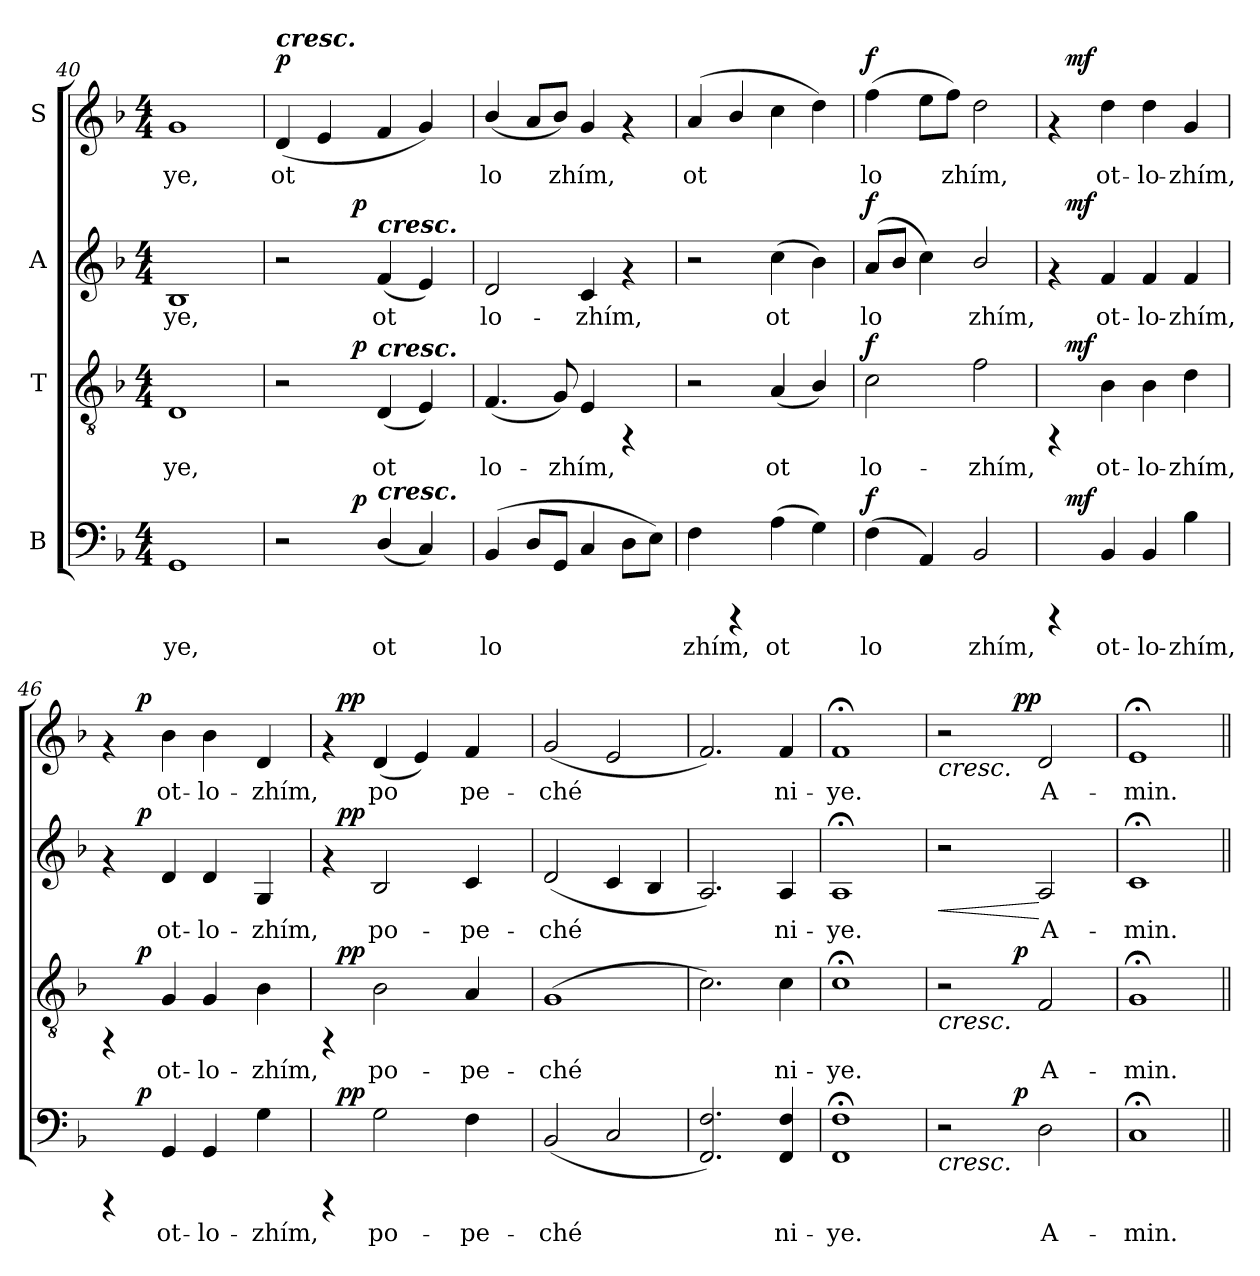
**kern	**text	**dynam	**kern	**text	**dynam	**kern	**text	**dynam	**kern	**text	**dynam
*part4	*part4	*part4	*part3	*part3	*part3	*part2	*part2	*part2	*part1	*part1	*part1
*staff4	*staff4	*staff4	*staff3	*staff3	*staff3	*staff2	*staff2	*staff2	*staff1	*staff1	*staff1
*I"B	*	*	*I"T	*	*	*I"A	*	*	*I"S	*	*
*clefF4	*	*	*clefGv2	*	*	*clefG2	*	*	*clefG2	*	*
*k[b-]	*	*	*k[b-]	*	*	*k[b-]	*	*	*k[b-]	*	*
*F:	*	*	*F:	*	*	*F:	*	*	*F:	*	*
*M4/4	*	*	*M4/4	*	*	*M4/4	*	*	*M4/4	*	*
=40	=40	=40	=40	=40	=40	=40	=40	=40	=40	=40	=40
!	!LO:LY:b:rj	!	!	!LO:LY:b:rj	!	!	!LO:LY:b:rj	!	!	!LO:LY:b:rj	!
1GG	-ye,	.	1D	-ye,	.	1B-	-ye,	.	1g	-ye,	.
=41	=41	=41	=41	=41	=41	=41	=41	=41	=41	=41	=41
!	!	!	!	!	!	!	!	!	!LO:TX:a:Bi:t=cresc.	!	!
!	!	!	!	!	!	!	!	!	!	!LO:LY:b:rj	!LO:DY:a
*^	*	*	*^	*	*	*^	*	*	*	*	*
2r	4ryy	.	.	2r	4ryy	.	.	2r	4ryy	.	.	(<4d/	ot-	p
!	!	!	!	!	!	!	!	!	!	!	!	!	!LO:LY:b:rj	!
.	8ryy	.	.	.	8ryy	.	.	.	8ryy	.	.	4e/	--	.
.	64ryy	.	.	.	64ryy	.	.	.	64ryy	.	.	.	.	.
!	!	!	!LO:DY:a	!	!	!	!LO:DY:a	!	!	!	!LO:DY:a	!	!	!
.	2ryy	.	p	.	2ryy	.	p	.	2ryy	.	p	.	.	.
!	!	!	!	!	!	!	!	!LO:TX:a:Bi:t=cresc.	!	!	!	!	!	!
!	!	!	!	!LO:TX:a:Bi:t=cresc.	!	!	!	!	!	!	!	!	!	!
!LO:TX:a:Bi:t=cresc.	!	!	!	!	!	!	!	!	!	!	!	!	!	!
!	!	!LO:LY:b:rj	!	!	!	!LO:LY:b:rj	!	!	!	!LO:LY:b:rj	!	!	!LO:LY:b:rj	!
(<4D/	.	ot-	.	(<4D/	.	ot-	.	(<4f/	.	ot-	.	4f/	--	.
!	!	!LO:LY:b:rj	!	!	!	!LO:LY:b:rj	!	!	!	!LO:LY:b:rj	!	!	!LO:LY:b:rj	!
4C/)	.	--	.	4E/)	.	--	.	4e/)	.	--	.	4g/)	--	.
.	16..ryy	.	.	.	16..ryy	.	.	.	16..ryy	.	.	.	.	.
=42	=42	=42	=42	=42	=42	=42	=42	=42	=42	=42	=42	=42	=42	=42
!	!	!LO:LY:b:rj	!	!	!	!LO:LY:b:rj	!	!	!	!LO:LY:b:rj	!	!	!LO:LY:b:rj	!
*v	*v	*	*	*	*	*	*	*v	*v	*	*	*	*	*
*	*	*	*v	*v	*	*	*	*	*	*	*	*
(<4BB-/	-lo-	.	(<4.F/	-lo-	.	2d/	-lo-	.	(<4b-/	-lo-	.
!	!LO:LY:b:rj	!	!	!	!	!	!	!	!	!LO:LY:b:rj	!
8D/L	--	.	.	.	.	.	.	.	8a/L	--	.
!	!LO:LY:b:rj	!	!	!LO:LY:b:rj	!	!	!	!	!	!LO:LY:b:rj	!
8GG/J	--	.	8G/)	-zhím,	.	.	.	.	8b-/J)	-zhím,	.
!	!LO:LY:b:rj	!	!	!LO:LY:b:rj	!	!	!LO:LY:b:rj	!	!	!LO:LY:b:rj	!
4C/	--	.	4E/	.	.	4c/	-zhím,	.	4g/	.	.
!	!LO:LY:b:rj	!	!	!	!	!	!	!	!	!	!
8D\L	--	.	4rFF	.	.	4rf	.	.	4rf	.	.
!	!LO:LY:b:rj	!	!	!	!	!	!	!	!	!	!
8E\J)	--	.	.	.	.	.	.	.	.	.	.
=43	=43	=43	=43	=43	=43	=43	=43	=43	=43	=43	=43
!	!LO:LY:b:rj	!	!	!	!	!	!	!	!	!LO:LY:b:rj	!
4F\	-zhím,	.	2r	.	.	2r	.	.	(<4a/	ot-	.
!	!	!	!	!	!	!	!	!	!	!LO:LY:b:rj	!
4rCCC	.	.	.	.	.	.	.	.	4b-/	--	.
!	!LO:LY:b:rj	!	!	!LO:LY:b:rj	!	!	!LO:LY:b:rj	!	!	!LO:LY:b:rj	!
(>4A\	ot-	.	(<4A/	ot-	.	(>4cc\	ot-	.	4cc\	--	.
!	!LO:LY:b:rj	!	!	!LO:LY:b:rj	!	!	!LO:LY:b:rj	!	!	!LO:LY:b:rj	!
4G\)	--	.	4B-/)	--	.	4b-\)	--	.	4dd\)	--	.
=44	=44	=44	=44	=44	=44	=44	=44	=44	=44	=44	=44
!	!LO:LY:b:rj	!LO:DY:a	!	!LO:LY:b:rj	!LO:DY:a	!	!LO:LY:b:rj	!LO:DY:a	!	!LO:LY:b:rj	!LO:DY:a
(>4F\	-lo-	f	2c\	-lo-	f	(<8a/L	-lo-	f	(>4ff\	-lo-	f
!	!	!	!	!	!	!	!LO:LY:b:rj	!	!	!	!
.	.	.	.	.	.	8b-/J	--	.	.	.	.
!	!LO:LY:b:rj	!	!	!	!	!	!LO:LY:b:rj	!	!	!LO:LY:b:rj	!
4AA/)	--	.	.	.	.	4cc\)	--	.	8ee\L	--	.
!	!	!	!	!	!	!	!	!	!	!LO:LY:b:rj	!
.	.	.	.	.	.	.	.	.	8ff\J)	-zhím,	.
!	!LO:LY:b:rj	!	!	!LO:LY:b:rj	!	!	!LO:LY:b:rj	!	!	!LO:LY:b:rj	!
2BB-/	-zhím,	.	2f\	-zhím,	.	2b-/	-zhím,	.	2dd\	.	.
!!LO:PB:g=z
=45	=45	=45	=45	=45	=45	=45	=45	=45	=45	=45	=45
*^	*	*	*^	*	*	*^	*	*	*^	*	*
4rCCC	16ryy	.	.	4rFF	16ryy	.	.	4rf	16ryy	.	.	4rf	16ryy	.	.
!	!	!	!LO:DY:a	!	!	!	!LO:DY:a	!	!	!	!LO:DY:a	!	!	!	!LO:DY:a
.	2...ryy	.	mf	.	2...ryy	.	mf	.	2...ryy	.	mf	.	2...ryy	.	mf
!	!	!LO:LY:b:rj	!	!	!	!LO:LY:b:rj	!	!	!	!LO:LY:b:rj	!	!	!	!LO:LY:b:rj	!
4BB-/	.	ot-	.	4B-\	.	ot-	.	4f/	.	ot-	.	4dd\	.	ot-	.
!	!	!LO:LY:b:rj	!	!	!	!LO:LY:b:rj	!	!	!	!LO:LY:b:rj	!	!	!	!LO:LY:b:rj	!
4BB-/	.	-lo-	.	4B-\	.	-lo-	.	4f/	.	-lo-	.	4dd\	.	-lo-	.
!	!	!LO:LY:b:rj	!	!	!	!LO:LY:b:rj	!	!	!	!LO:LY:b:rj	!	!	!	!LO:LY:b:rj	!
4B-\	.	-zhím,	.	4d\	.	-zhím,	.	4f/	.	-zhím,	.	4g/	.	-zhím,	.
=46	=46	=46	=46	=46	=46	=46	=46	=46	=46	=46	=46	=46	=46	=46	=46
4rCCC	8ryy	.	.	4rFF	8ryy	.	.	4rf	8ryy	.	.	4rf	8ryy	.	.
.	64ryy	.	.	.	64ryy	.	.	.	64ryy	.	.	.	64ryy	.	.
!	!	!	!LO:DY:a	!	!	!	!LO:DY:a	!	!	!	!LO:DY:a	!	!	!	!LO:DY:a
.	2ryy	.	p	.	2ryy	.	p	.	2ryy	.	p	.	2ryy	.	p
!	!	!LO:LY:b:rj	!	!	!	!LO:LY:b:rj	!	!	!	!LO:LY:b:rj	!	!	!	!LO:LY:b:rj	!
4GG/	.	ot-	.	4G/	.	ot-	.	4d/	.	ot-	.	4b-\	.	ot-	.
!	!	!LO:LY:b:rj	!	!	!	!LO:LY:b:rj	!	!	!	!LO:LY:b:rj	!	!	!	!LO:LY:b:rj	!
4GG/	.	-lo-	.	4G/	.	-lo-	.	4d/	.	-lo-	.	4b-\	.	-lo-	.
.	4ryy	.	.	.	4ryy	.	.	.	4ryy	.	.	.	4ryy	.	.
!	!	!LO:LY:b:rj	!	!	!	!LO:LY:b:rj	!	!	!	!LO:LY:b:rj	!	!	!	!LO:LY:b:rj	!
4G\	.	-zhím,	.	4B-\	.	-zhím,	.	4G/	.	-zhím,	.	4d/	.	-zhím,	.
.	16..ryy	.	.	.	16..ryy	.	.	.	16..ryy	.	.	.	16..ryy	.	.
=47	=47	=47	=47	=47	=47	=47	=47	=47	=47	=47	=47	=47	=47	=47	=47
4rCCC	32.ryy	.	.	4rFF	32.ryy	.	.	4rf	32.ryy	.	.	4rf	32.ryy	.	.
!	!	!	!LO:DY:a	!	!	!	!LO:DY:a	!	!	!	!LO:DY:a	!	!	!	!LO:DY:a
.	2ryy	.	pp	.	2ryy	.	pp	.	2ryy	.	pp	.	2ryy	.	pp
!	!	!LO:LY:b:rj	!	!	!	!LO:LY:b:rj	!	!	!	!LO:LY:b:rj	!	!	!	!LO:LY:b:rj	!
2G\	.	po-	.	2B-\	.	po-	.	2B-/	.	po-	.	(<4d/	.	po-	.
!	!	!	!	!	!	!	!	!	!	!	!	!	!	!LO:LY:b:rj	!
.	.	.	.	.	.	.	.	.	.	.	.	4e/)	.	--	.
.	4ryy	.	.	.	4ryy	.	.	.	4ryy	.	.	.	4ryy	.	.
!	!	!LO:LY:b:rj	!	!	!	!LO:LY:b:rj	!	!	!	!LO:LY:b:rj	!	!	!	!LO:LY:b:rj	!
4F\	.	-pe-	.	4A/	.	-pe-	.	4c/	.	-pe-	.	4f/	.	-pe-	.
.	8ryy	.	.	.	8ryy	.	.	.	8ryy	.	.	.	8ryy	.	.
.	16ryy	.	.	.	16ryy	.	.	.	16ryy	.	.	.	16ryy	.	.
.	64ryy	.	.	.	64ryy	.	.	.	64ryy	.	.	.	64ryy	.	.
=48	=48	=48	=48	=48	=48	=48	=48	=48	=48	=48	=48	=48	=48	=48	=48
!	!	!LO:LY:b:rj	!	!	!	!LO:LY:b:rj	!	!	!	!LO:LY:b:rj	!	!	!	!LO:LY:b:rj	!
*v	*v	*	*	*	*	*	*	*v	*v	*	*	*v	*v	*	*
*	*	*	*v	*v	*	*	*	*	*	*	*	*
(<2BB-/	-ché-	.	(<1G	-ché-	.	(<2d/	-ché-	.	(<2g/	-ché-	.
!	!LO:LY:b:rj	!	!	!	!	!	!LO:LY:b:rj	!	!	!LO:LY:b:rj	!
2C/	--	.	.	.	.	4c/	--	.	2e/	--	.
!	!	!	!	!	!	!	!LO:LY:b:rj	!	!	!	!
.	.	.	.	.	.	4B-/	--	.	.	.	.
=49	=49	=49	=49	=49	=49	=49	=49	=49	=49	=49	=49
!	!LO:LY:b:rj	!	!	!LO:LY:b:rj	!	!	!LO:LY:b:rj	!	!	!LO:LY:b:rj	!
2.F/ 2.FF/)	--	.	2.c\)	--	.	2.A/)	--	.	2.f/)	--	.
!	!LO:LY:b:rj	!	!	!LO:LY:b:rj	!	!	!LO:LY:b:rj	!	!	!LO:LY:b:rj	!
4F/ 4FF/	-ni-	.	4c\	-ni-	.	4A/	-ni-	.	4f/	-ni-	.
=50	=50	=50	=50	=50	=50	=50	=50	=50	=50	=50	=50
!	!LO:LY:b:rj	!	!	!LO:LY:b:rj	!	!	!LO:LY:b:rj	!	!	!LO:LY:b:rj	!
1F;< 1FF;<	-ye.	.	1c;<	-ye.	.	1A;<	-ye.	.	1f;<	-ye.	.
!!LO:LB:g=z
=51	=51	=51	=51	=51	=51	=51	=51	=51	=51	=51	=51
!	!	!LO:HP:b	!	!	!LO:HP:b	!	!	!LO:HP:b	!	!	!LO:HP:b
*^	*	*	*^	*	*	*	*	*	*^	*	*
2r	4ryy	.	<	2r	4ryy	.	<	2r	.	<	2r	4ryy	.	<
.	8ryy	.	.	.	8ryy	.	.	.	.	.	.	8ryy	.	.
.	64ryy	.	.	.	64ryy	.	.	.	.	.	.	64ryy	.	.
!	!	!	!LO:DY:a	!	!	!	!LO:DY:a	!	!	!	!	!	!	!LO:DY:a
!	!	!	!	!	!	!	!	!	!	!	!	!	!	!LO:DY:n=1:b
.	2ryy	.	p	.	2ryy	.	p	.	.	.	.	2ryy	.	p p
!	!	!LO:LY:b:rj	!	!	!	!LO:LY:b:rj	!	!	!LO:LY:b:rj	!	!	!	!LO:LY:b:rj	!
2D\	.	A-	[	2F/	.	A-	[	2A/	A-	[	2d/	.	A-	[
.	16..ryy	.	.	.	16..ryy	.	.	.	.	.	.	16..ryy	.	.
=52	=52	=52	=52	=52	=52	=52	=52	=52	=52	=52	=52	=52	=52	=52
!	!	!LO:LY:b:rj	!	!	!	!LO:LY:b:rj	!	!	!LO:LY:b:rj	!	!	!	!LO:LY:b:rj	!
*v	*v	*	*	*	*	*	*	*	*	*	*v	*v	*	*
*	*	*	*v	*v	*	*	*	*	*	*	*	*
1C;<	-min.	.	1G;<	-min.	.	1c;<	-min.	.	1e;<	-min.	.
=||	=||	=||	=||	=||	=||	=||	=||	=||	=||	=||	=||
*-	*-	*-	*-	*-	*-	*-	*-	*-	*-	*-	*-
